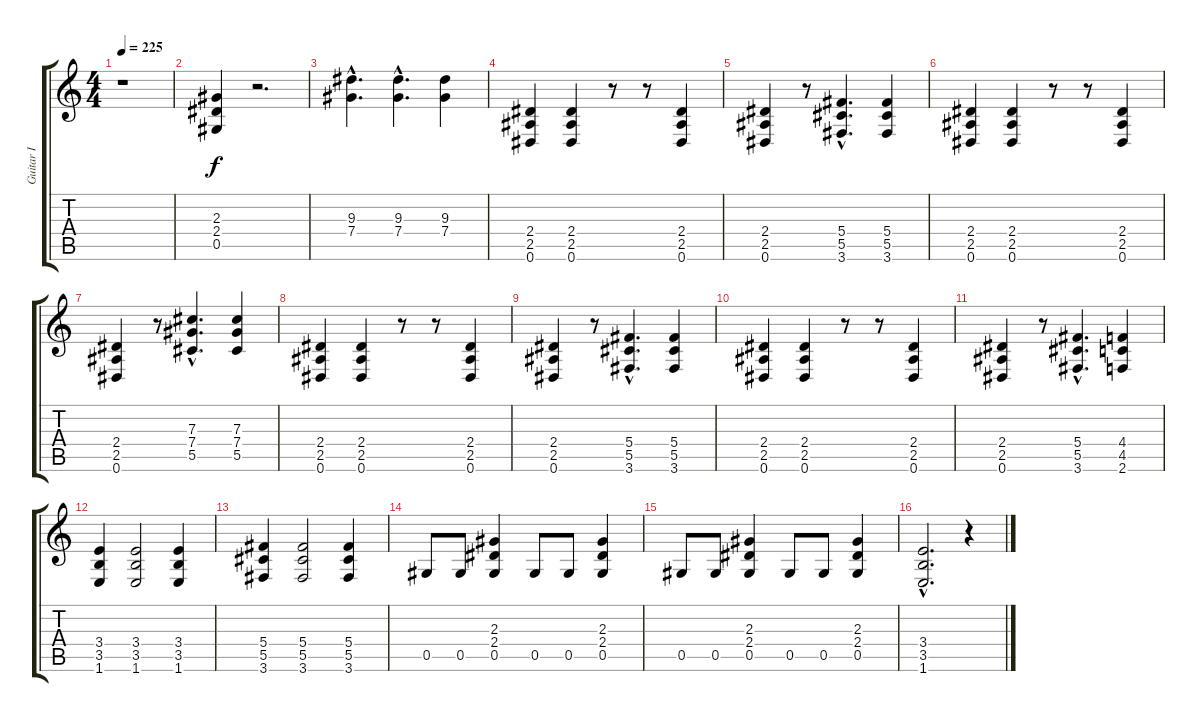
\track ("Guitar I" "Guitar I") {instrument overdrivenguitar}
\staff {score tabs}
\tuning (Eb4 Bb3 Gb3 Db3 Ab2 Eb2) {hide}
\ts (4 4)
\tempo 225
\clef g2
\ks c
r.1{dy ff} |
(2.3 2.4 0.5).4{dy f} r.2{d} |
(9.3{hac} 7.4{hac}).4{d} (9.3{hac} 7.4{hac}).4{d} (9.3 7.4).4 |
(2.4 2.5 0.6).4 (2.4 2.5 0.6).4 r.8 r.8 (2.4 2.5 0.6).4 |
(2.4 2.5 0.6).4 r.8 (5.4{hac} 5.5{hac} 3.6{hac}).4{d} (5.4 5.5 3.6).4 |
(2.4 2.5 0.6).4 (2.4 2.5 0.6).4 r.8 r.8 (2.4 2.5 0.6).4 |
(2.4 2.5 0.6).4 r.8 (7.3{hac} 7.4{hac} 5.5{hac}).4{d} (7.3 7.4 5.5).4 |
(2.4 2.5 0.6).4 (2.4 2.5 0.6).4 r.8 r.8 (2.4 2.5 0.6).4 |
(2.4 2.5 0.6).4 r.8 (5.4{hac} 5.5{hac} 3.6{hac}).4{d} (5.4 5.5 3.6).4 |
(2.4 2.5 0.6).4 (2.4 2.5 0.6).4 r.8 r.8 (2.4 2.5 0.6).4 |
(2.4 2.5 0.6).4 r.8 (5.4{hac} 5.5{hac} 3.6{hac}).4{d} (4.4 4.5 2.6).4 |
(3.4 3.5 1.6).4 (3.4 3.5 1.6).2 (3.4 3.5 1.6).4 |
(5.4 5.5 3.6).4 (5.4 5.5 3.6).2 (5.4 5.5 3.6).4 |
0.5.8 0.5.8 (2.3 2.4 0.5).4 0.5.8 0.5.8 (2.3 2.4 0.5).4 |
0.5.8 0.5.8 (2.3 2.4 0.5).4 0.5.8 0.5.8 (2.3 2.4 0.5).4 |
(3.4{hac} 3.5{hac} 1.6{hac}).2{d} r.4
